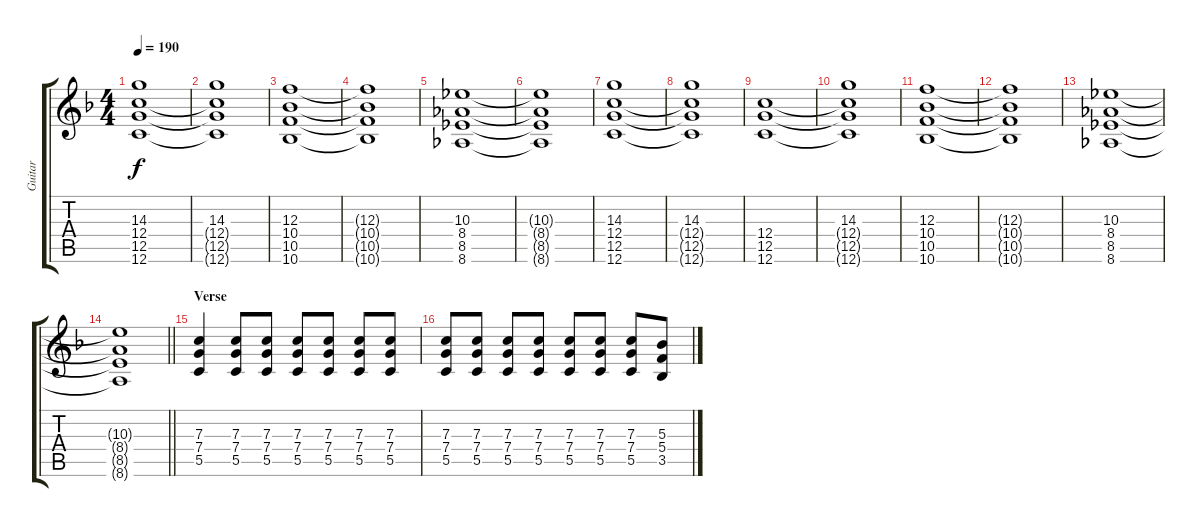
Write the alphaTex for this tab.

\track ("Guitar" "Guitar") {instrument distortionguitar}
\staff {score tabs}
\tuning (D4 A3 F3 C3 G2 C2) {hide}
\ts (4 4)
\tempo 190
\clef g2
\ks f
(14.3 12.4 12.5 12.6).1{dy f} |
(14.3 12.4{t} 12.5{t} 12.6{t}).1 |
(12.3 10.4 10.5 10.6).1 |
(12.3{t} 10.4{t} 10.5{t} 10.6{t}).1 |
(10.3 8.4 8.5 8.6).1 |
(10.3{t} 8.4{t} 8.5{t} 8.6{t}).1 |
(14.3 12.4 12.5 12.6).1 |
(14.3 12.4{t} 12.5{t} 12.6{t}).1 |
(12.4 12.5 12.6).1 |
(14.3 12.4{t} 12.5{t} 12.6{t}).1 |
(12.3 10.4 10.5 10.6).1 |
(12.3{t} 10.4{t} 10.5{t} 10.6{t}).1 |
(10.3 8.4 8.5 8.6).1 |
\barLineRight lightlight
(10.3{t} 8.4{t} 8.5{t} 8.6{t}).1 |
\section ("" "Verse")
(7.3 7.4 5.5).4 (7.3 7.4 5.5).8 (7.3 7.4 5.5).8 (7.3 7.4 5.5).8 (7.3 7.4 5.5).8 (7.3 7.4 5.5).8 (7.3 7.4 5.5).8 |
(7.3 7.4 5.5).8 (7.3 7.4 5.5).8 (7.3 7.4 5.5).8 (7.3 7.4 5.5).8 (7.3 7.4 5.5).8 (7.3 7.4 5.5).8 (7.3 7.4 5.5).8 (5.3 5.4 3.5).8
